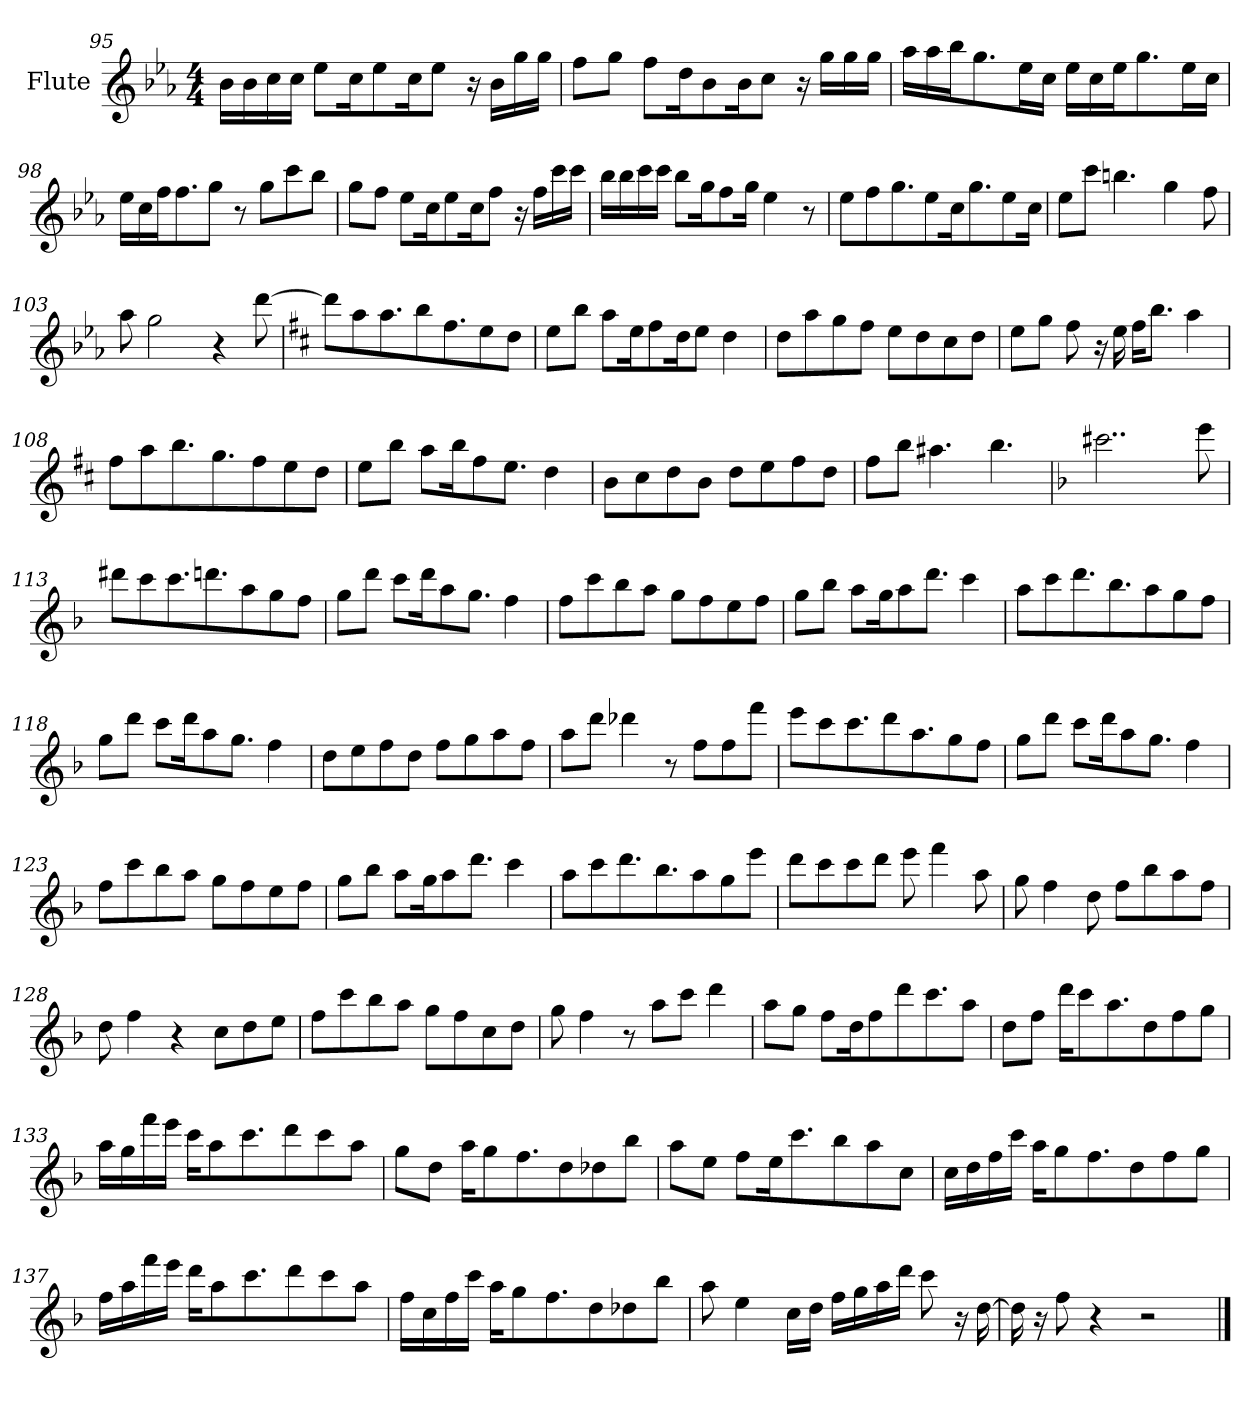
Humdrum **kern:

**kern
*part1
*staff1
*I"Flute
*I'Fl.
*clefG2
*k[b-e-a-]
*M4/4
=95
16b-\LL
16b-\
16cc\
16cc\JJ
8ee-\L
16cc\K
8ee-\
16cc\K
8ee-\J
16r
16b-\LL
16gg\
16gg\JJ
=96
8ff\L
8gg\J
8ff\L
16dd\K
8b-\
16b-\K
8cc\J
16r
16gg\LL
16gg\
16gg\JJ
=97
16aa-\LL
16aa-\
16bb-\J
8.gg\
16ee-\L
16cc\JJ
16ee-\LL
16cc\
16ee-\J
8.gg\
16ee-\L
16cc\JJ
=98
16ee-\LL
16cc\
16ff\J
8.ff\
8gg\J
8r
8gg\L
8ccc\
8bb-\J
=99
8gg\L
8ff\J
8ee-\L
16cc\K
8ee-\
16cc\K
8ff\J
16r
16ff\LL
16ccc\
16ccc\JJ
=100
16bb-\LL
16bb-\
16ccc\
16ccc\JJ
8bb-\L
16gg\K
8ff\
16gg\Jk
4ee-\
8r
=101
8ee-\L
8ff\
8.gg\
8ee-\
16cc\K
8.gg\
8ee-\
16cc\Jk
=102
8ee-\L
8ccc\J
4.bbn\
4gg\
8ff\
=103
8aa-\
2gg\
4r
[8ddd\
=104
*k[f#c#]
8ddd\L]
8aa\
8.aa\
8bb\
8.ff#\
8ee\
8dd\J
=105
8ee\L
8bb\J
8aa\L
16ee\K
8ff#\
16dd\K
8ee\J
4dd\
=106
8dd\L
8aa\
8gg\
8ff#\J
8ee\L
8dd\
8cc#\
8dd\J
=107
8ee\L
8gg\J
8ff#\
16r
16ee\
16ff#\KL
8.bb\J
4aa\
=108
8ff#\L
8aa\
8.bb\
8.gg\
8ff#\
8ee\
8dd\J
=109
8ee\L
8bb\J
8aa\L
16bb\K
8ff#\
8.ee\J
4dd\
=110
8b\L
8cc#\
8dd\
8b\J
8dd\L
8ee\
8ff#\
8dd\J
=111
8ff#\L
8bb\J
4.aa#X\
4.bb\
=112
*k[b-]
2..ccc#X\
8eee\
=113
8ddd#X\L
8ccc\
8.ccc\
8.dddn\
8aa\
8gg\
8ff\J
=114
8gg\L
8ddd\J
8ccc\L
16ddd\K
8aa\
8.gg\J
4ff\
=115
8ff\L
8ccc\
8bb-\
8aa\J
8gg\L
8ff\
8ee\
8ff\J
=116
8gg\L
8bb-\J
8aa\L
16gg\K
8aa\
8.ddd\J
4ccc\
=117
8aa\L
8ccc\
8.ddd\
8.bb-\
8aa\
8gg\
8ff\J
=118
8gg\L
8ddd\J
8ccc\L
16ddd\K
8aa\
8.gg\J
4ff\
=119
8dd\L
8ee\
8ff\
8dd\J
8ff\L
8gg\
8aa\
8ff\J
=120
8aa\L
8ddd\J
4ddd-X\
8r
8ff\L
8ff\
8fff\J
=121
8eee\L
8ccc\
8.ccc\
8ddd\
8.aa\
8gg\
8ff\J
=122
8gg\L
8ddd\J
8ccc\L
16ddd\K
8aa\
8.gg\J
4ff\
=123
8ff\L
8ccc\
8bb-\
8aa\J
8gg\L
8ff\
8ee\
8ff\J
=124
8gg\L
8bb-\J
8aa\L
16gg\K
8aa\
8.ddd\J
4ccc\
=125
8aa\L
8ccc\
8.ddd\
8.bb-\
8aa\
8gg\
8eee\J
=126
8ddd\L
8ccc\
8ccc\
8ddd\J
8eee\
4fff\
8aa\
=127
8gg\
4ff\
8dd\
8ff\L
8bb-\
8aa\
8ff\J
=128
8dd\
4ff\
4r
8cc\L
8dd\
8ee\J
=129
8ff\L
8ccc\
8bb-\
8aa\J
8gg\L
8ff\
8cc\
8dd\J
=130
8gg\
4ff\
8r
8aa\L
8ccc\J
4ddd\
=131
8aa\L
8gg\J
8ff\L
16dd\K
8ff\
8ddd\
8.ccc\
8aa\J
=132
8dd\L
8ff\J
16ddd\KL
8ccc\
8.aa\
8dd\
8ff\
8gg\J
=133
16aa\LL
16gg\
16fff\
16eee\JJ
16ccc\KL
8aa\
8.ccc\
8ddd\
8ccc\
8aa\J
=134
8gg\L
8dd\J
16aa\KL
8gg\
8.ff\
8dd\
8dd-X\
8bb-\J
=135
8aa\L
8ee\J
8ff\L
16ee\K
8.ccc\
8bb-\
8aa\
8cc\J
=136
16cc\LL
16dd\
16ff\
16ccc\JJ
16aa\KL
8gg\
8.ff\
8dd\
8ff\
8gg\J
=137
16ff\LL
16aa\
16fff\
16eee\JJ
16ddd\KL
8aa\
8.ccc\
8ddd\
8ccc\
8aa\J
=138
16ff\LL
16cc\
16ff\
16ccc\JJ
16aa\KL
8gg\
8.ff\
8dd\
8dd-X\
8bb-\J
=139
8aa\
4ee\
16cc\LL
16dd\JJ
16ff\LL
16gg\
16aa\
16ddd\JJ
8ccc\
16r
[16dd\
=140
16dd\]
16r
8ff\
4r
2r
==
*-
